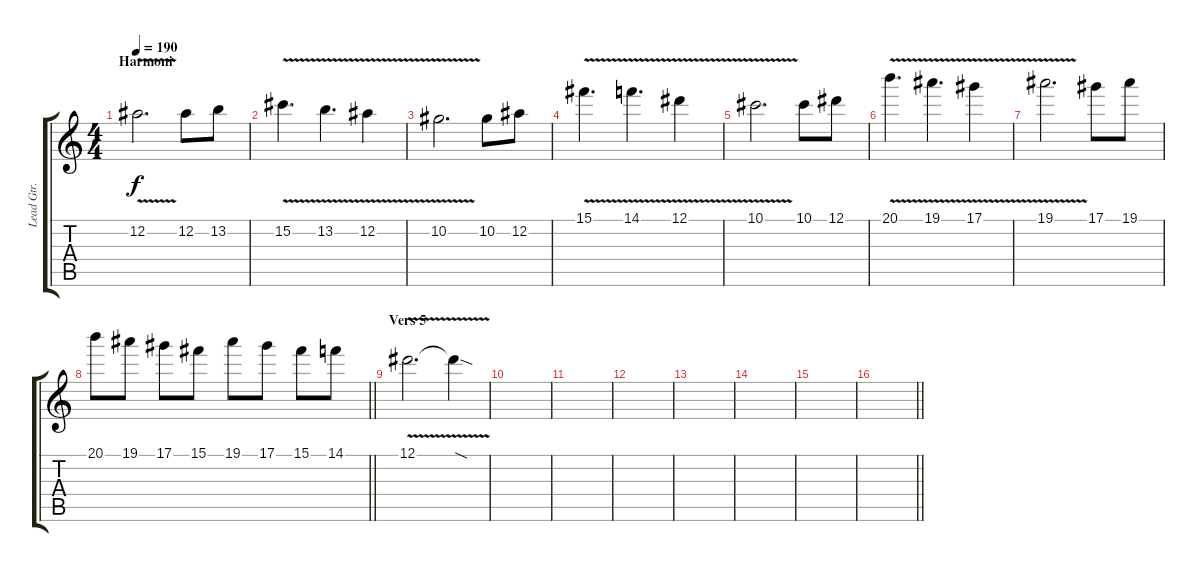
\track ("Lead Gtr." "Lead Gtr.") {instrument distortionguitar}
\staff {score tabs}
\tuning (Eb4 Bb3 Gb3 Db3 Ab2 Eb2) {hide}
\ts (4 4)
\section ("" "Harmoni")
\tempo 190
\clef g2
\ks c
12.2{v}.2{d dy f} 12.2.8 13.2.8 |
15.2{v}.4{d} 13.2{v}.4{d} 12.2{v}.4 |
10.2{v}.2{d} 10.2.8 12.2.8 |
15.1{v}.4{d} 14.1{v}.4{d} 12.1{v}.4 |
10.1{v}.2{d} 10.1.8 12.1.8 |
20.1{v}.4{d} 19.1{v}.4{d} 17.1{v}.4 |
19.1{v}.2{d} 17.1.8 19.1.8 |
\barLineRight lightlight
20.1.8 19.1.8 17.1.8 15.1.8 19.1.8 17.1.8 15.1.8 14.1.8 |
\section ("" "Vers 5")
12.1{v}.2{d} 12.1{sod t}.4 |
|
|
|
|
|
|
\barLineRight lightlight
